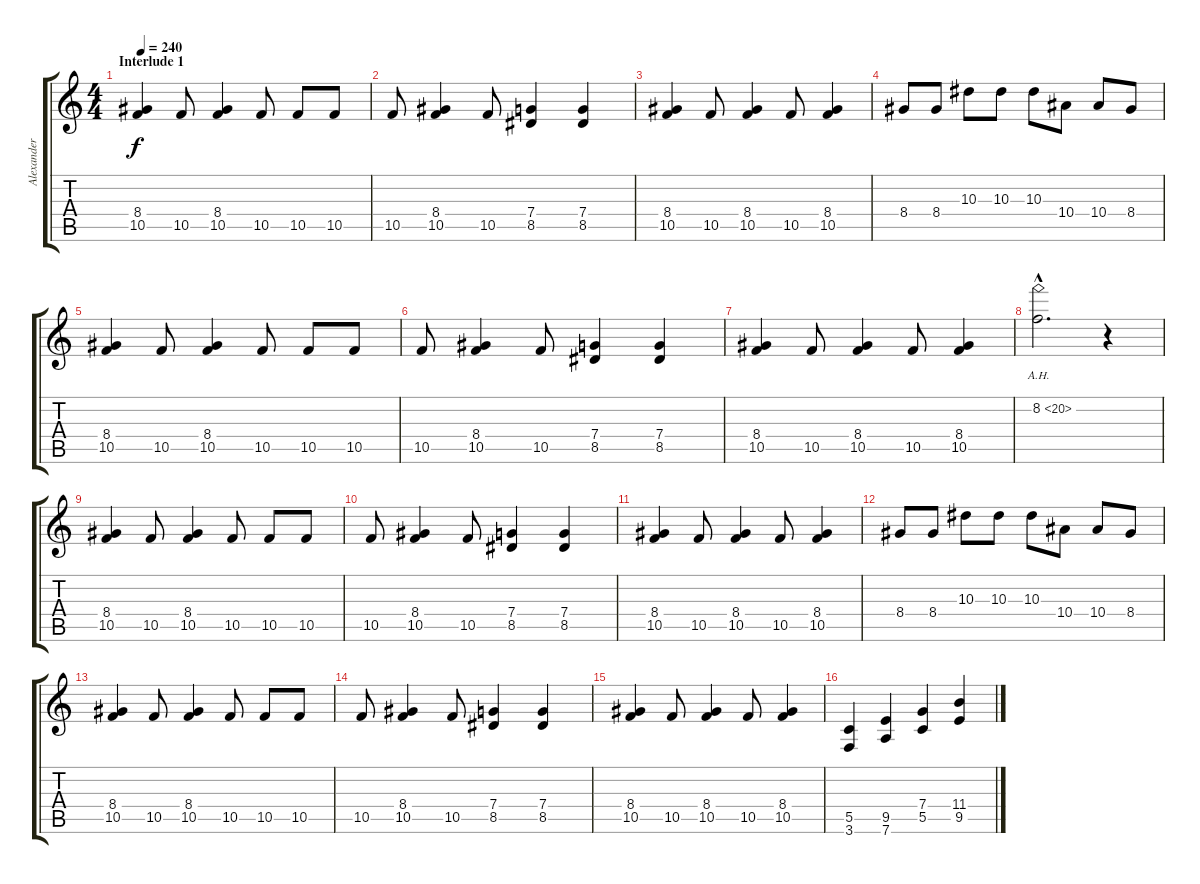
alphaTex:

\track ("Alexander Kuoppala" "Alexander ") {instrument distortionguitar}
\staff {score tabs}
\tuning (D4 A3 F3 C3 G2 D2) {hide}
\ts (4 4)
\section ("" "Interlude 1")
\tempo 240
\clef g2
\ks c
(8.4 10.5).4{dy f} 10.5.8 (8.4 10.5).4 10.5.8 10.5.8 10.5.8 |
10.5.8 (8.4 10.5).4 10.5.8 (7.4 8.5).4 (7.4 8.5).4 |
(8.4 10.5).4 10.5.8 (8.4 10.5).4 10.5.8 (8.4 10.5).4 |
8.4.8 8.4.8 10.3.8 10.3.8 10.3.8 10.4.8 10.4.8 8.4.8 |
(8.4 10.5).4 10.5.8 (8.4 10.5).4 10.5.8 10.5.8 10.5.8 |
10.5.8 (8.4 10.5).4 10.5.8 (7.4 8.5).4 (7.4 8.5).4 |
(8.4 10.5).4 10.5.8 (8.4 10.5).4 10.5.8 (8.4 10.5).4 |
8.2{ah 12 hac}.2{d} r.4 |
(8.4 10.5).4 10.5.8 (8.4 10.5).4 10.5.8 10.5.8 10.5.8 |
10.5.8 (8.4 10.5).4 10.5.8 (7.4 8.5).4 (7.4 8.5).4 |
(8.4 10.5).4 10.5.8 (8.4 10.5).4 10.5.8 (8.4 10.5).4 |
8.4.8 8.4.8 10.3.8 10.3.8 10.3.8 10.4.8 10.4.8 8.4.8 |
(8.4 10.5).4 10.5.8 (8.4 10.5).4 10.5.8 10.5.8 10.5.8 |
10.5.8 (8.4 10.5).4 10.5.8 (7.4 8.5).4 (7.4 8.5).4 |
(8.4 10.5).4 10.5.8 (8.4 10.5).4 10.5.8 (8.4 10.5).4 |
(5.5 3.6).4 (9.5 7.6).4 (7.4 5.5).4 (11.4 9.5).4
